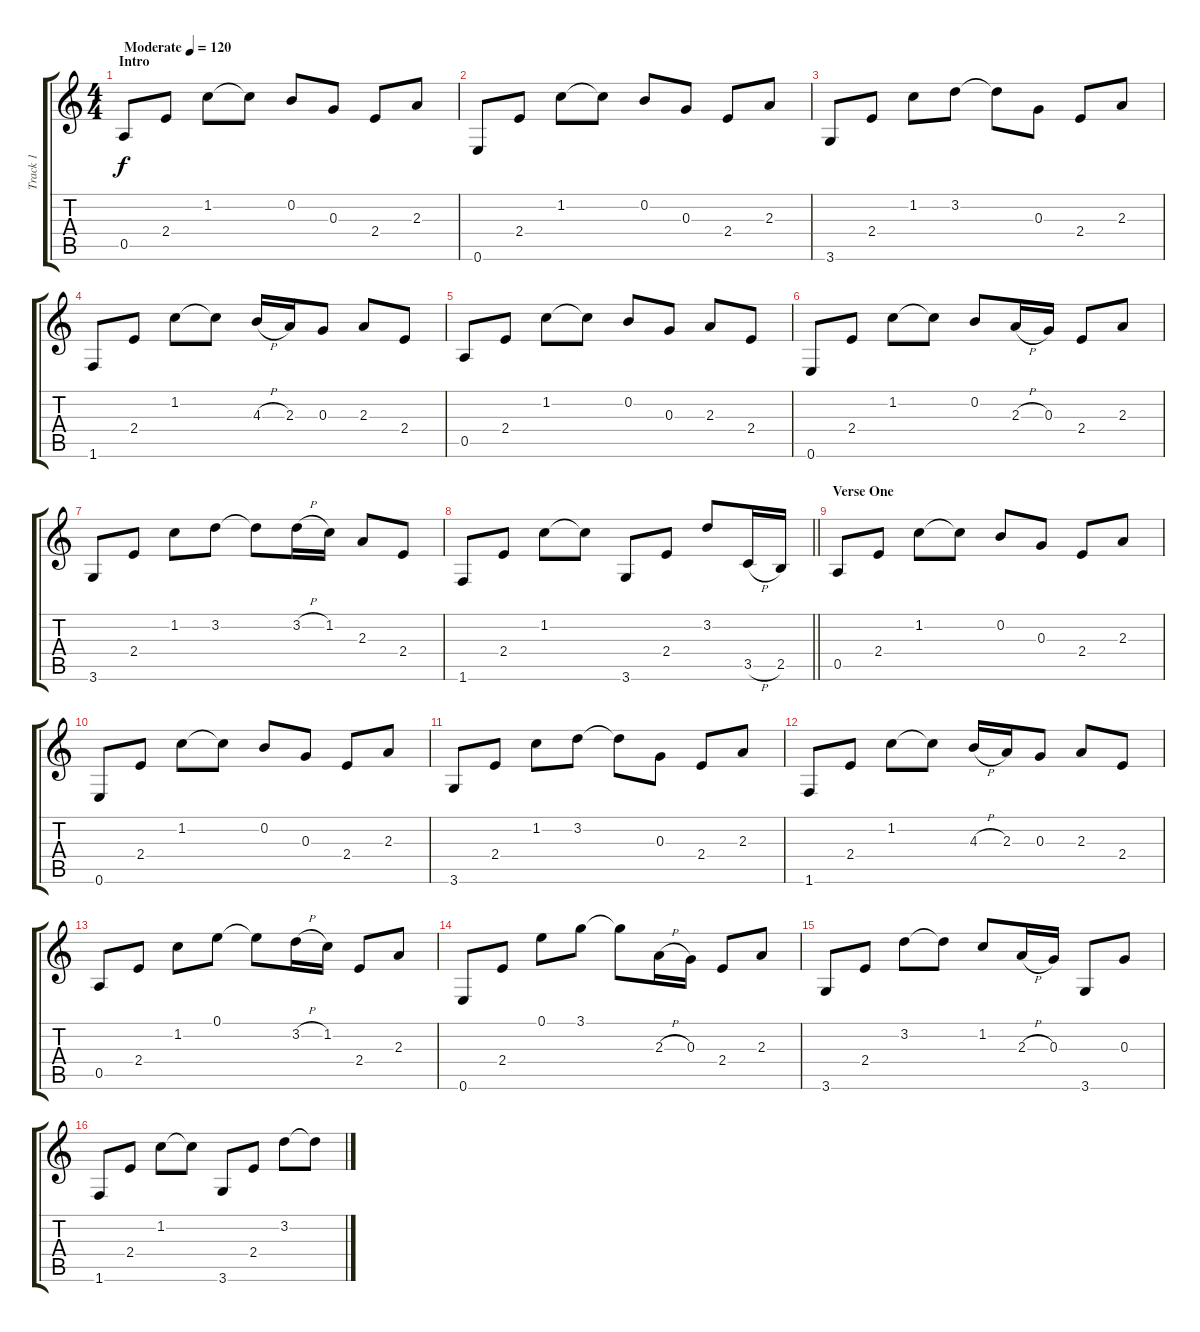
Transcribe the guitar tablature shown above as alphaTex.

\track ("Track 1" "Track 1") {instrument acousticguitarsteel}
\staff {score tabs}
\tuning (E4 B3 G3 D3 A2 E2) {hide}
\ts (4 4)
\section ("" "Intro")
\tempo (120 "Moderate")
\clef g2
\ks c
0.5.8{dy f instrument acousticguitarsteel} 2.4.8 1.2.8 1.2{t}.8 0.2.8 0.3.8 2.4.8 2.3.8 |
0.6.8 2.4.8 1.2.8 1.2{t}.8 0.2.8 0.3.8 2.4.8 2.3.8 |
3.6.8 2.4.8 1.2.8 3.2.8 3.2{t}.8 0.3.8 2.4.8 2.3.8 |
1.6.8 2.4.8 1.2.8 1.2{t}.8 4.3{h}.16 2.3.16 0.3.8 2.3.8 2.4.8 |
0.5.8 2.4.8 1.2.8 1.2{t}.8 0.2.8 0.3.8 2.3.8 2.4.8 |
0.6.8 2.4.8 1.2.8 1.2{t}.8 0.2.8 2.3{h}.16 0.3.16 2.4.8 2.3.8 |
3.6.8 2.4.8 1.2.8 3.2.8 3.2{t}.8 3.2{h}.16 1.2.16 2.3.8 2.4.8 |
\barLineRight lightlight
1.6.8 2.4.8 1.2.8 1.2{t}.8 3.6.8 2.4.8 3.2.8 3.5{h}.16 2.5.16 |
\section ("" "Verse One")
0.5.8 2.4.8 1.2.8 1.2{t}.8 0.2.8 0.3.8 2.4.8 2.3.8 |
0.6.8 2.4.8 1.2.8 1.2{t}.8 0.2.8 0.3.8 2.4.8 2.3.8 |
3.6.8 2.4.8 1.2.8 3.2.8 3.2{t}.8 0.3.8 2.4.8 2.3.8 |
1.6.8 2.4.8 1.2.8 1.2{t}.8 4.3{h}.16 2.3.16 0.3.8 2.3.8 2.4.8 |
0.5.8 2.4.8 1.2.8 0.1.8 0.1{t}.8 3.2{h}.16 1.2.16 2.4.8 2.3.8 |
0.6.8 2.4.8 0.1.8 3.1.8 3.1{t}.8 2.3{h}.16 0.3.16 2.4.8 2.3.8 |
3.6.8 2.4.8 3.2.8 3.2{t}.8 1.2.8 2.3{h}.16 0.3.16 3.6.8 0.3.8 |
1.6.8 2.4.8 1.2.8 1.2{t}.8 3.6.8 2.4.8 3.2.8 3.2{t}.8
